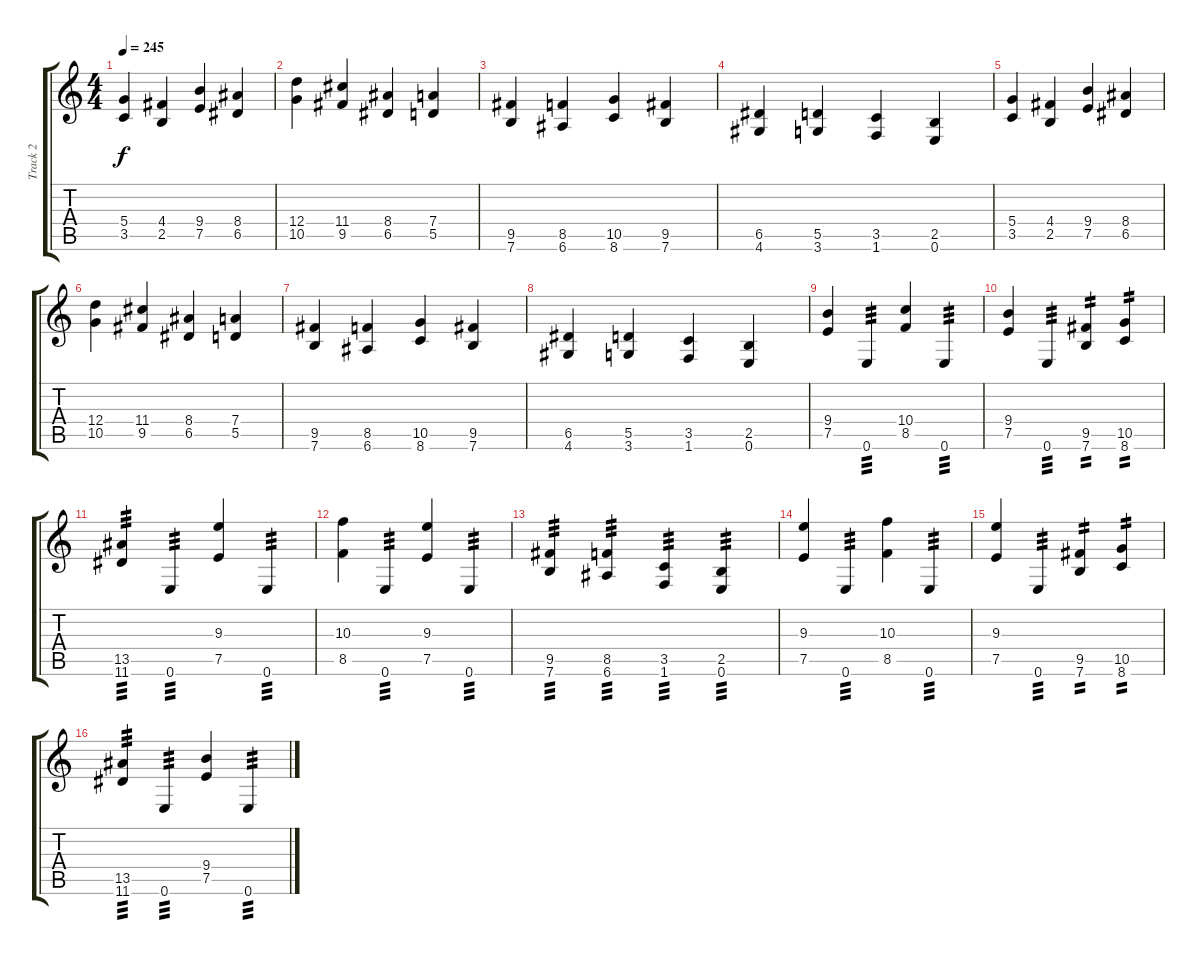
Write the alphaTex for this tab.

\track ("Track 2" "Track 2") {instrument distortionguitar}
\staff {score tabs}
\tuning (E4 B3 G3 D3 A2 E2) {hide}
\ts (4 4)
\tempo 245
\clef g2
\ks c
(5.4 3.5).4{dy f} (4.4 2.5).4 (9.4 7.5).4 (8.4 6.5).4 |
(12.4 10.5).4 (11.4 9.5).4 (8.4 6.5).4 (7.4 5.5).4 |
(9.5 7.6).4 (8.5 6.6).4 (10.5 8.6).4 (9.5 7.6).4 |
(6.5 4.6).4 (5.5 3.6).4 (3.5 1.6).4 (2.5 0.6).4 |
(5.4 3.5).4 (4.4 2.5).4 (9.4 7.5).4 (8.4 6.5).4 |
(12.4 10.5).4 (11.4 9.5).4 (8.4 6.5).4 (7.4 5.5).4 |
(9.5 7.6).4 (8.5 6.6).4 (10.5 8.6).4 (9.5 7.6).4 |
(6.5 4.6).4 (5.5 3.6).4 (3.5 1.6).4 (2.5 0.6).4 |
(9.4 7.5).4 0.6.4{tp 3} (10.4 8.5).4 0.6.4{tp 3} |
(9.4 7.5).4 0.6.4{tp 3} (9.5 7.6).4{tp 2} (10.5 8.6).4{tp 2} |
(13.5 11.6).4{tp 3} 0.6.4{tp 3} (9.3 7.5).4 0.6.4{tp 3} |
(10.3 8.5).4 0.6.4{tp 3} (9.3 7.5).4 0.6.4{tp 3} |
(9.5 7.6).4{tp 3} (8.5 6.6).4{tp 3} (3.5 1.6).4{tp 3} (2.5 0.6).4{tp 3} |
(9.3 7.5).4 0.6.4{tp 3} (10.3 8.5).4 0.6.4{tp 3} |
(9.3 7.5).4 0.6.4{tp 3} (9.5 7.6).4{tp 2} (10.5 8.6).4{tp 2} |
(13.5 11.6).4{tp 3} 0.6.4{tp 3} (9.4 7.5).4 0.6.4{tp 3}
